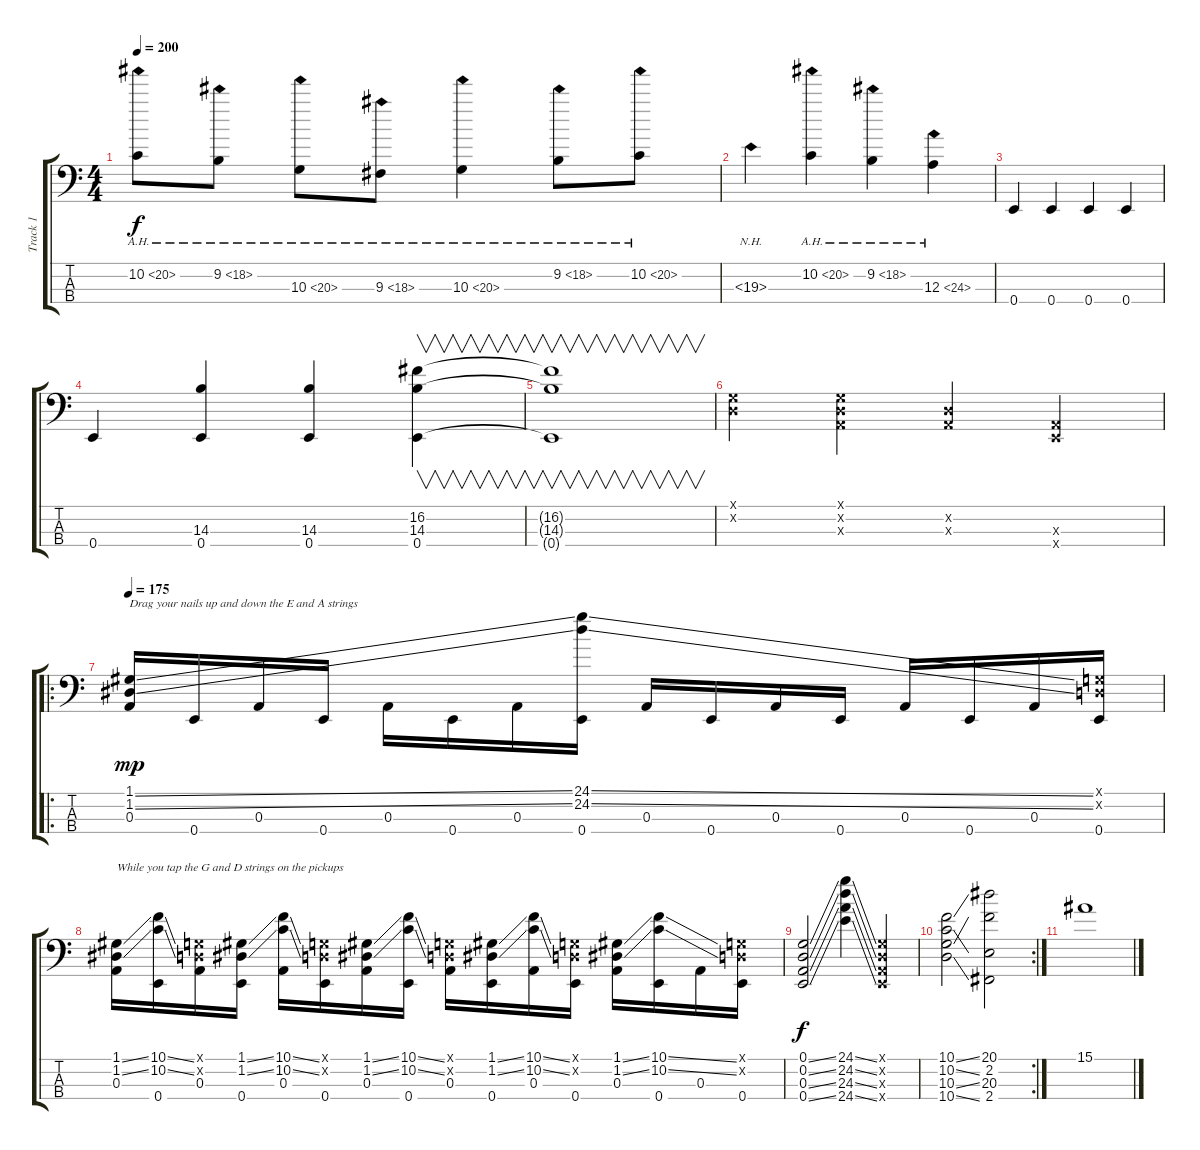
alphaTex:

\track ("Track 1" "Track 1") {instrument distortionguitar}
\staff {score tabs}
\tuning (G2 D2 A1 E1) {hide}
\ts (4 4)
\tempo 200
\clef f4
\ks c
10.2{ah 10}.8{dy f} 9.2{ah 9}.8 10.3{ah 10}.8 9.3{ah 9}.8 10.3{ah 10}.4 9.2{ah 9}.8 10.2{ah 10}.8 |
19.3{nh}.4 10.2{ah 10}.4 9.2{ah 9}.4 12.3{ah 12}.4 |
0.4.4 0.4.4 0.4.4 0.4.4 |
0.4.4 (14.3 0.4).4 (14.3 0.4).4 (16.2 14.3 0.4).4{v} |
(16.2{t} 14.3{t} 0.4{t}).1{v} |
(0.1{x} 0.2{x}).4 (0.1{x} 0.2{x} 0.3{x}).4 (0.2{x} 0.3{x}).4 (0.3{x} 0.4{x}).4 |
\ro
\tempo 175
(1.1{ss} 1.2{ss} 0.3).16{txt "Drag your nails up and down the E and A strings" dy mp instrument guitarharmonics} 0.4.16 0.3.16 0.4.16 0.3.16 0.4.16 0.3.16 (24.1{ss} 24.2{ss} 0.4).16 0.3.16 0.4.16 0.3.16 0.4.16 0.3.16 0.4.16 0.3.16 (0.1{x} 0.2{x} 0.4).16 |
(1.1{ss} 1.2{ss} 0.3).16{txt "While you tap the G and D strings on the pickups"} (10.1{ss} 10.2{ss} 0.4).16 (0.1{x} 0.2{x} 0.3).16 (1.1{ss} 1.2{ss} 0.4).16 (10.1{ss} 10.2{ss} 0.3).16 (0.1{x} 0.2{x} 0.4).16 (1.1{ss} 1.2{ss} 0.3).16 (10.1{ss} 10.2{ss} 0.4).16 (0.1{x} 0.2{x} 0.3).16 (1.1{ss} 1.2{ss} 0.4).16 (10.1{ss} 10.2{ss} 0.3).16 (0.1{x} 0.2{x} 0.4).16 (1.1{ss} 1.2{ss} 0.3).16 (10.1{ss} 10.2{ss} 0.4).16 0.3.16 (0.1{x} 0.2{x} 0.4).16 |
(0.1{ss} 0.2{ss} 0.3{ss} 0.4{ss}).2{dy f} (24.1{ss} 24.2{ss} 24.3{ss} 24.4{ss}).4 (0.1{x} 0.2{x} 0.3{x} 0.4{x}).4 |
\rc 2
(10.1{ss} 10.2{ss} 10.3{ss} 10.4{ss}).2 (20.1 2.2 20.3 2.4).2 |
15.1.1
